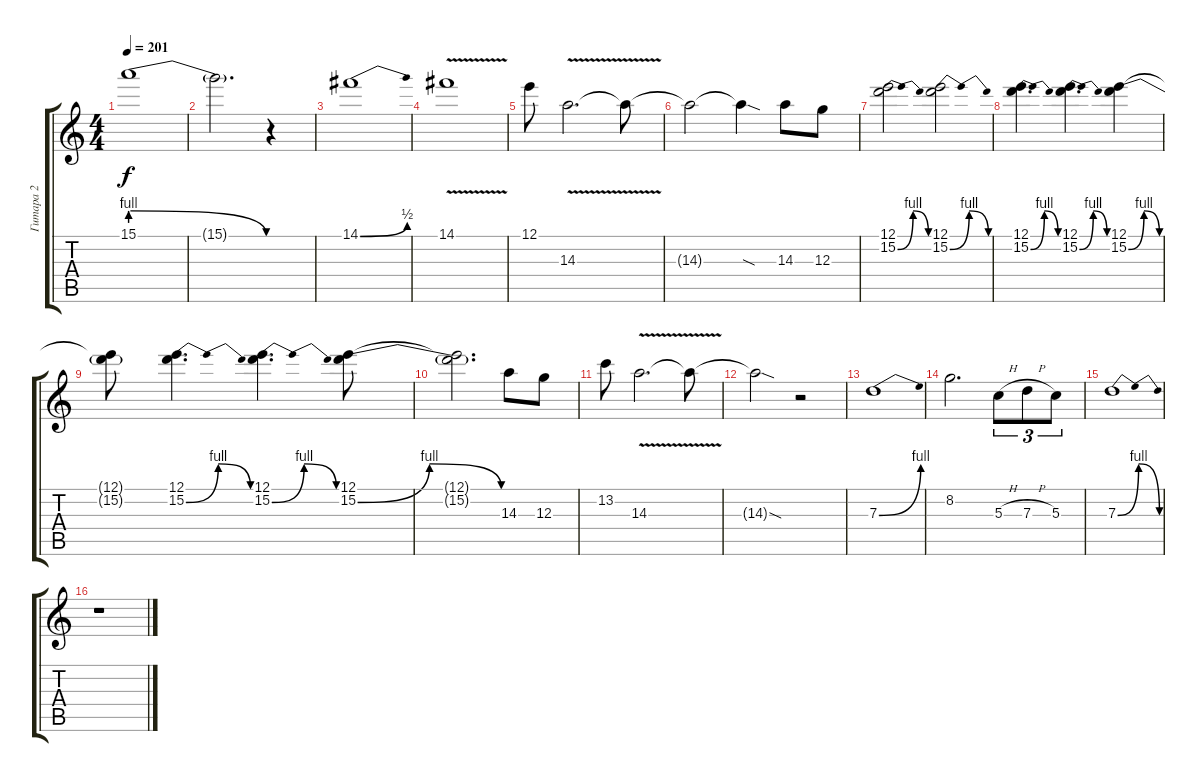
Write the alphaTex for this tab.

\track ("Гитара 2" "Гитара 2") {instrument overdrivenguitar}
\staff {score tabs}
\tuning (E4 B3 G3 D3 A2 E2) {hide}
\ts (4 4)
\tempo 201
\clef g2
\ks c
15.1{be (release 0 4 60 0) t}.1{dy f} |
15.1{t}.2{d} r.4 |
14.1{be (bend 0 0 60 2)}.1 |
14.1{v}.1 |
12.1.8 14.3{v}.2{d} 14.3{t}.8 |
14.3{t}.2 14.3{sod t}.4 14.3.8 12.3.8 |
(12.1 15.2{be (bendrelease 0 0 50 4 50 4 60 0)}).2 (12.1 15.2{be (bendrelease 0 0 50 4 50 4 60 0)}).2 |
(12.1 15.2{be (bendrelease 0 0 50 4 50 4 60 0)}).4{d} (12.1 15.2{be (bendrelease 0 0 50 4 50 4 60 0)}).4{d} (12.1 15.2{be (bendrelease 0 0 50 4 50 4 60 0)}).4 |
(12.1{t} 15.2{t}).8 (12.1 15.2{be (bendrelease 0 0 50 4 50 4 60 0)}).4{d} (12.1 15.2{be (bendrelease 0 0 50 4 50 4 60 0)}).4{d} (12.1 15.2{be (bendrelease 0 0 50 4 50 4 60 0)}).8 |
(12.1{t} 15.2{t}).2{d} 14.3.8 12.3.8 |
13.2.8 14.3{v}.2{d} 14.3{t}.8 |
14.3{sod t}.2 r.2 |
7.3{be (bend 0 0 60 4)}.1 |
8.2.2{d} 5.3{h}.8{tu (3 2)} 7.3{h}.8{tu (3 2)} 5.3.8{tu (3 2)} |
7.3{be (bendrelease 0 0 30 4 45 4 60 0)}.1 |
r.1
